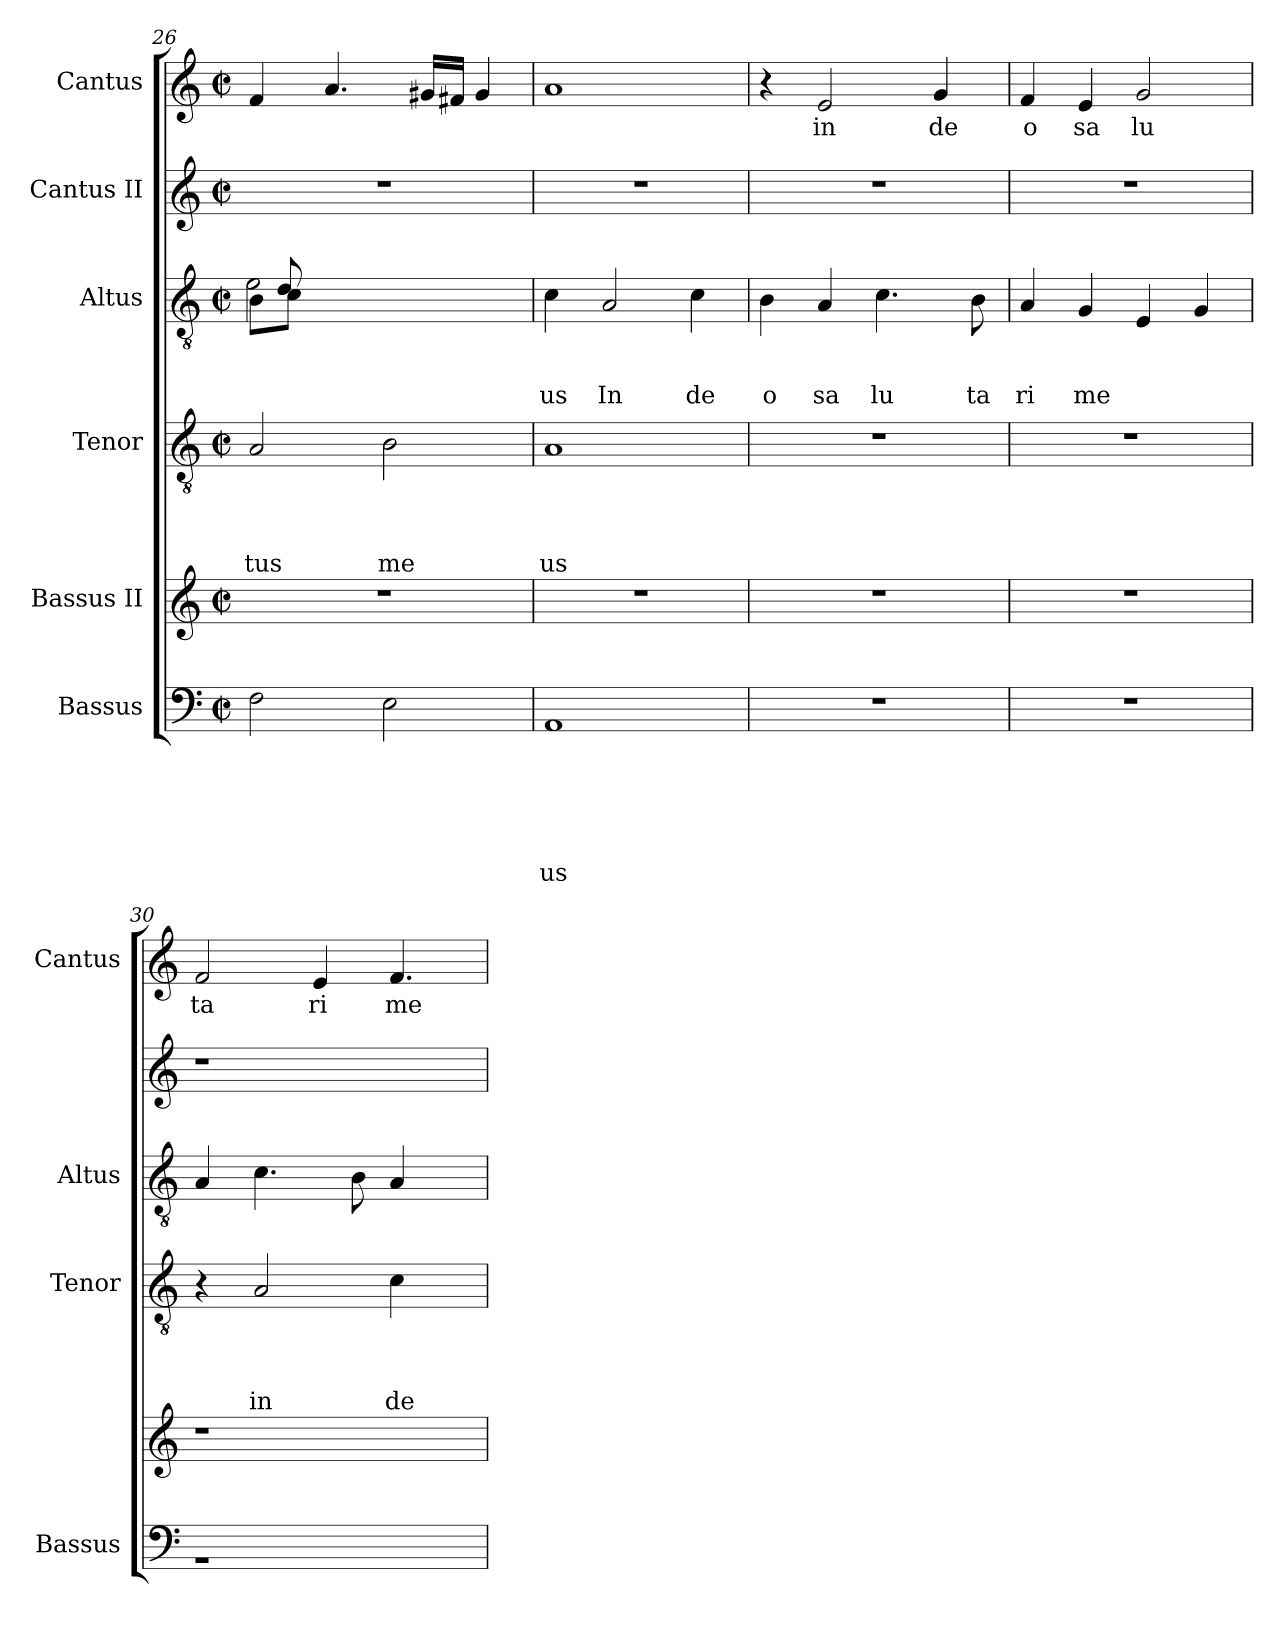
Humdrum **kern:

**kern	**text	**text	**text	**text	**text	**text	**kern	**kern	**text	**text	**text	**text	**kern	**text	**text	**text	**kern	**kern	**text
*part6	*part6	*part6	*part6	*part6	*part6	*part6	*part5	*part4	*part4	*part4	*part4	*part4	*part3	*part3	*part3	*part3	*part2	*part1	*part1
*staff6	*staff6	*staff6	*staff6	*staff6	*staff6	*staff6	*staff5	*staff4	*staff4	*staff4	*staff4	*staff4	*staff3	*staff3	*staff3	*staff3	*staff2	*staff1	*staff1
*I"Bassus	*	*	*	*	*	*	*I"Bassus II	*I"Tenor	*	*	*	*	*I"Altus	*	*	*	*I"Cantus II	*I"Cantus	*
*I'Bassus	*	*	*	*	*	*	*	*I'Tenor	*	*	*	*	*I'Altus	*	*	*	*	*I'Cantus	*
*clefF4	*	*	*	*	*	*	*clefG2	*clefGv2	*	*	*	*	*clefGv2	*	*	*	*clefG2	*clefG2	*
*k[]	*	*	*	*	*	*	*k[]	*k[]	*	*	*	*	*k[]	*	*	*	*k[]	*k[]	*
*C:	*	*	*	*	*	*	*C:	*C:	*	*	*	*	*C:	*	*	*	*C:	*C:	*
*M2/2	*	*	*	*	*	*	*M2/2	*M2/2	*	*	*	*	*M2/2	*	*	*	*M2/2	*M2/2	*
*met(c|)	*	*	*	*	*	*	*met(c|)	*met(c|)	*	*	*	*	*met(c|)	*	*	*	*met(c|)	*met(c|)	*
=26	=26	=26	=26	=26	=26	=26	=26	=26	=26	=26	=26	=26	=26	=26	=26	=26	=26	=26	=26
!	!	!	!	!	!	!	!	!	!	!	!	!LO:LY:b	!	!	!	!	!	!	!
*	*	*	*	*	*	*	*	*	*	*	*	*	*^	*	*	*	*	*	*
*	*	*	*	*	*	*	*	*	*	*	*	*	*	*^	*	*	*	*	*	*
2F\	.	.	.	.	.	.	1r	2A/	.	.	.	tus	8B\L	8ryy	2e\	.	.	.	1r	4f/	.
.	.	.	.	.	.	.	.	.	.	.	.	.	8c\J	8d/	.	.	.	.	.	.	.
.	.	.	.	.	.	.	.	.	.	.	.	.	2ryy	2ryy	.	.	.	.	.	4.a/	.
!	!	!	!	!	!	!	!	!	!	!	!	!LO:LY:b	!	!	!	!	!	!	!	!	!
2E\	.	.	.	.	.	.	.	2B\	.	.	.	me	.	.	2ryy	.	.	.	.	.	.
.	.	.	.	.	.	.	.	.	.	.	.	.	.	.	.	.	.	.	.	16g#/LL	.
.	.	.	.	.	.	.	.	.	.	.	.	.	.	.	.	.	.	.	.	16f#/JJ	.
.	.	.	.	.	.	.	.	.	.	.	.	.	4ryy	4ryy	.	.	.	.	.	4g#/	.
*	*	*	*	*	*	*	*	*	*	*	*	*	*	*v	*v	*	*	*	*	*	*
=27	=27	=27	=27	=27	=27	=27	=27	=27	=27	=27	=27	=27	=27	=27	=27	=27	=27	=27	=27	=27
!	!	!	!	!	!	!LO:LY:b	!	!	!	!	!	!LO:LY:b	!	!	!	!	!LO:LY:b	!	!	!
*	*	*	*	*	*	*	*	*	*	*	*	*	*v	*v	*	*	*	*	*	*
1AA	.	.	.	.	.	us	1r	1A	.	.	.	us	4c\	.	.	us	1r	1a	.
!	!	!	!	!	!	!	!	!	!	!	!	!	!	!	!	!LO:LY:b	!	!	!
.	.	.	.	.	.	.	.	.	.	.	.	.	2A/	.	.	In	.	.	.
!	!	!	!	!	!	!	!	!	!	!	!	!	!	!	!	!LO:LY:b	!	!	!
.	.	.	.	.	.	.	.	.	.	.	.	.	4c\	.	.	de	.	.	.
=28	=28	=28	=28	=28	=28	=28	=28	=28	=28	=28	=28	=28	=28	=28	=28	=28	=28	=28	=28
!	!	!	!	!	!	!	!	!	!	!	!	!	!	!	!	!LO:LY:b	!	!	!
1r	.	.	.	.	.	.	1r	1r	.	.	.	.	4B\	.	.	o	1r	4r	.
!	!	!	!	!	!	!	!	!	!	!	!	!	!	!	!	!LO:LY:b	!	!	!LO:LY:b
.	.	.	.	.	.	.	.	.	.	.	.	.	4A/	.	.	sa	.	2e/	in
!	!	!	!	!	!	!	!	!	!	!	!	!	!	!	!	!LO:LY:b	!	!	!
.	.	.	.	.	.	.	.	.	.	.	.	.	4.c\	.	.	lu	.	.	.
!	!	!	!	!	!	!	!	!	!	!	!	!	!	!	!	!	!	!	!LO:LY:b
.	.	.	.	.	.	.	.	.	.	.	.	.	.	.	.	.	.	4g/	de
!	!	!	!	!	!	!	!	!	!	!	!	!	!	!	!	!LO:LY:b	!	!	!
.	.	.	.	.	.	.	.	.	.	.	.	.	8B\	.	.	ta	.	.	.
=29	=29	=29	=29	=29	=29	=29	=29	=29	=29	=29	=29	=29	=29	=29	=29	=29	=29	=29	=29
!	!	!	!	!	!	!	!	!	!	!	!	!	!	!	!	!LO:LY:b	!	!	!LO:LY:b
1r	.	.	.	.	.	.	1r	1r	.	.	.	.	4A/	.	.	ri	1r	4f/	o
!	!	!	!	!	!	!	!	!	!	!	!	!	!	!	!	!LO:LY:b	!	!	!LO:LY:b
.	.	.	.	.	.	.	.	.	.	.	.	.	4G/	.	.	me	.	4e/	sa
!	!	!	!	!	!	!	!	!	!	!	!	!	!	!	!	!	!	!	!LO:LY:b
.	.	.	.	.	.	.	.	.	.	.	.	.	4E/	.	.	.	.	2g/	lu
.	.	.	.	.	.	.	.	.	.	.	.	.	4G/	.	.	.	.	.	.
=30	=30	=30	=30	=30	=30	=30	=30	=30	=30	=30	=30	=30	=30	=30	=30	=30	=30	=30	=30
!	!	!	!	!	!	!	!	!	!	!	!	!	!	!	!	!	!	!	!LO:LY:b
1rC	.	.	.	.	.	.	1r	4r	.	.	.	.	4A/	.	.	.	1r	2f/	ta
!	!	!	!	!	!	!	!	!	!	!	!	!LO:LY:b	!	!	!	!	!	!	!
.	.	.	.	.	.	.	.	2A/	.	.	.	in	4.c\	.	.	.	.	.	.
!	!	!	!	!	!	!	!	!	!	!	!	!	!	!	!	!	!	!	!LO:LY:b
.	.	.	.	.	.	.	.	.	.	.	.	.	.	.	.	.	.	4e/	ri
.	.	.	.	.	.	.	.	.	.	.	.	.	8B\	.	.	.	.	.	.
!	!	!	!	!	!	!	!	!	!	!	!	!LO:LY:b	!	!	!	!	!	!	!LO:LY:b
.	.	.	.	.	.	.	.	4c\	.	.	.	de	4A/	.	.	.	.	4.f/	me
8ryy	.	.	.	.	.	.	8ryy	8ryy	.	.	.	.	8ryy	.	.	.	8ryy	.	.
=	=	=	=	=	=	=	=	=	=	=	=	=	=	=	=	=	=	=	=
*-	*-	*-	*-	*-	*-	*-	*-	*-	*-	*-	*-	*-	*-	*-	*-	*-	*-	*-	*-
